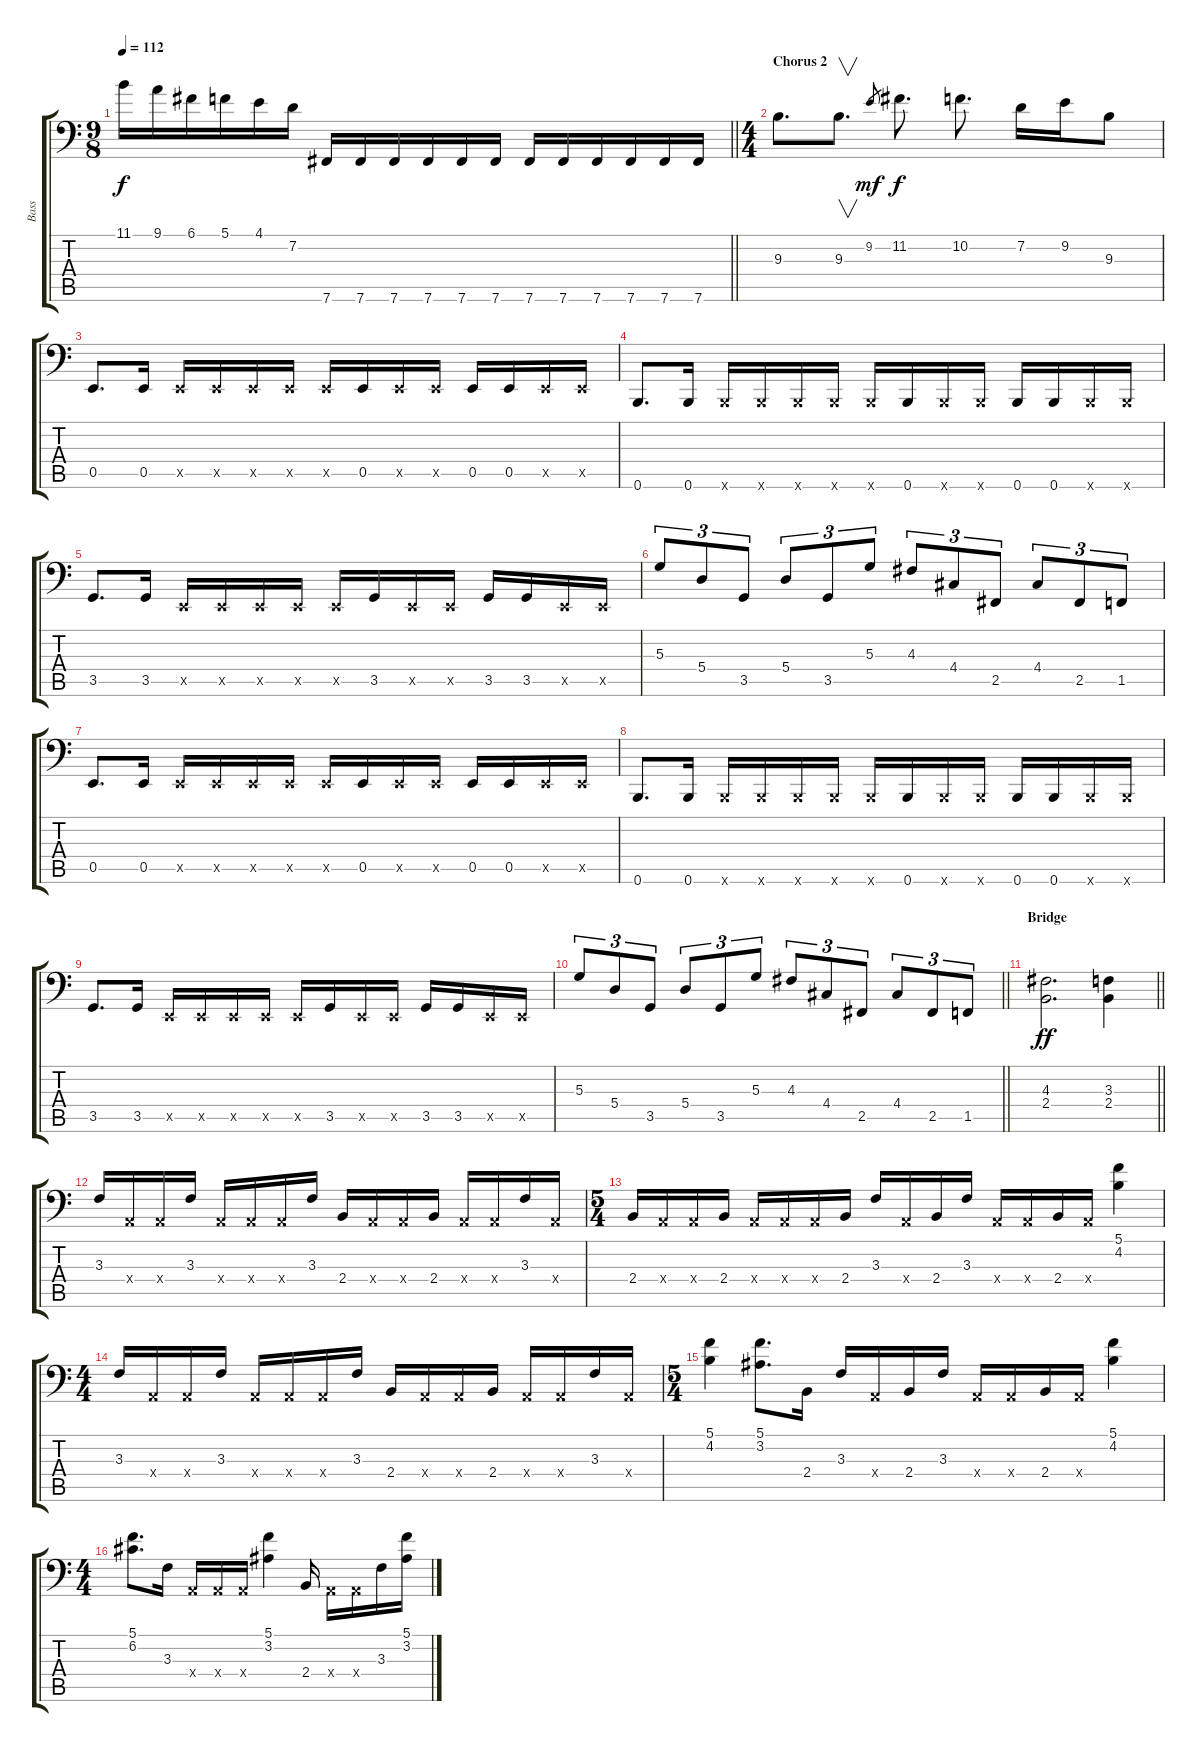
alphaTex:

\track ("Bass" "Bass") {instrument electricbassfinger}
\staff {score tabs}
\tuning (C3 G2 D2 A1 E1 B0) {hide}
\ts (9 8)
\tempo 112
\clef f4
\barLineRight lightlight
\ks c
11.1.16{dy f} 9.1.16 6.1.16 5.1.16 4.1.16 7.2.16 7.6.16 7.6.16 7.6.16 7.6.16 7.6.16 7.6.16 7.6.16 7.6.16 7.6.16 7.6.16 7.6.16 7.6.16 |
\ts (4 4)
\section ("" "Chorus 2")
9.3.8{d} 9.3.8{v d} 9.2.8{gr dy mf} 11.2.8{d dy f} 10.2.8{d} 7.2.16 9.2.16 9.3.8 |
0.5.8{d} 0.5.16 0.5{x}.16 0.5{x}.16 0.5{x}.16 0.5{x}.16 0.5{x}.16 0.5.16 0.5{x}.16 0.5{x}.16 0.5.16 0.5.16 0.5{x}.16 0.5{x}.16 |
0.6.8{d} 0.6.16 0.6{x}.16 0.6{x}.16 0.6{x}.16 0.6{x}.16 0.6{x}.16 0.6.16 0.6{x}.16 0.6{x}.16 0.6.16 0.6.16 0.6{x}.16 0.6{x}.16 |
3.5.8{d} 3.5.16 0.5{x}.16 0.5{x}.16 0.5{x}.16 0.5{x}.16 0.5{x}.16 3.5.16 0.5{x}.16 0.5{x}.16 3.5.16 3.5.16 0.5{x}.16 0.5{x}.16 |
5.3.8{tu (3 2)} 5.4.8{tu (3 2)} 3.5.8{tu (3 2)} 5.4.8{tu (3 2)} 3.5.8{tu (3 2)} 5.3.8{tu (3 2)} 4.3.8{tu (3 2)} 4.4.8{tu (3 2)} 2.5.8{tu (3 2)} 4.4.8{tu (3 2)} 2.5.8{tu (3 2)} 1.5.8{tu (3 2)} |
0.5.8{d} 0.5.16 0.5{x}.16 0.5{x}.16 0.5{x}.16 0.5{x}.16 0.5{x}.16 0.5.16 0.5{x}.16 0.5{x}.16 0.5.16 0.5.16 0.5{x}.16 0.5{x}.16 |
0.6.8{d} 0.6.16 0.6{x}.16 0.6{x}.16 0.6{x}.16 0.6{x}.16 0.6{x}.16 0.6.16 0.6{x}.16 0.6{x}.16 0.6.16 0.6.16 0.6{x}.16 0.6{x}.16 |
3.5.8{d} 3.5.16 0.5{x}.16 0.5{x}.16 0.5{x}.16 0.5{x}.16 0.5{x}.16 3.5.16 0.5{x}.16 0.5{x}.16 3.5.16 3.5.16 0.5{x}.16 0.5{x}.16 |
\barLineRight lightlight
5.3.8{tu (3 2)} 5.4.8{tu (3 2)} 3.5.8{tu (3 2)} 5.4.8{tu (3 2)} 3.5.8{tu (3 2)} 5.3.8{tu (3 2)} 4.3.8{tu (3 2)} 4.4.8{tu (3 2)} 2.5.8{tu (3 2)} 4.4.8{tu (3 2)} 2.5.8{tu (3 2)} 1.5.8{tu (3 2)} |
\section ("" "Bridge")
\barLineRight lightlight
(4.3 2.4).2{d dy ff} (3.3 2.4).4 |
3.3.16 0.4{x}.16 0.4{x}.16 3.3.16 0.4{x}.16 0.4{x}.16 0.4{x}.16 3.3.16 2.4.16 0.4{x}.16 0.4{x}.16 2.4.16 0.4{x}.16 0.4{x}.16 3.3.16 0.4{x}.16 |
\ts (5 4)
2.4.16 0.4{x}.16 0.4{x}.16 2.4.16 0.4{x}.16 0.4{x}.16 0.4{x}.16 2.4.16 3.3.16 0.4{x}.16 2.4.16 3.3.16 0.4{x}.16 0.4{x}.16 2.4.16 0.4{x}.16 (5.1 4.2).4 |
\ts (4 4)
3.3.16 0.4{x}.16 0.4{x}.16 3.3.16 0.4{x}.16 0.4{x}.16 0.4{x}.16 3.3.16 2.4.16 0.4{x}.16 0.4{x}.16 2.4.16 0.4{x}.16 0.4{x}.16 3.3.16 0.4{x}.16 |
\ts (5 4)
(5.1 4.2).4 (5.1 3.2).8{d} 2.4.16 3.3.16 0.4{x}.16 2.4.16 3.3.16 0.4{x}.16 0.4{x}.16 2.4.16 0.4{x}.16 (5.1 4.2).4 |
\ts (4 4)
(5.1 6.2).8{d} 3.3.16 0.4{x}.16 0.4{x}.16 0.4{x}.16 (5.1 3.2).4 2.4.16 0.4{x}.16 0.4{x}.16 3.3.16 (5.1 3.2).16
